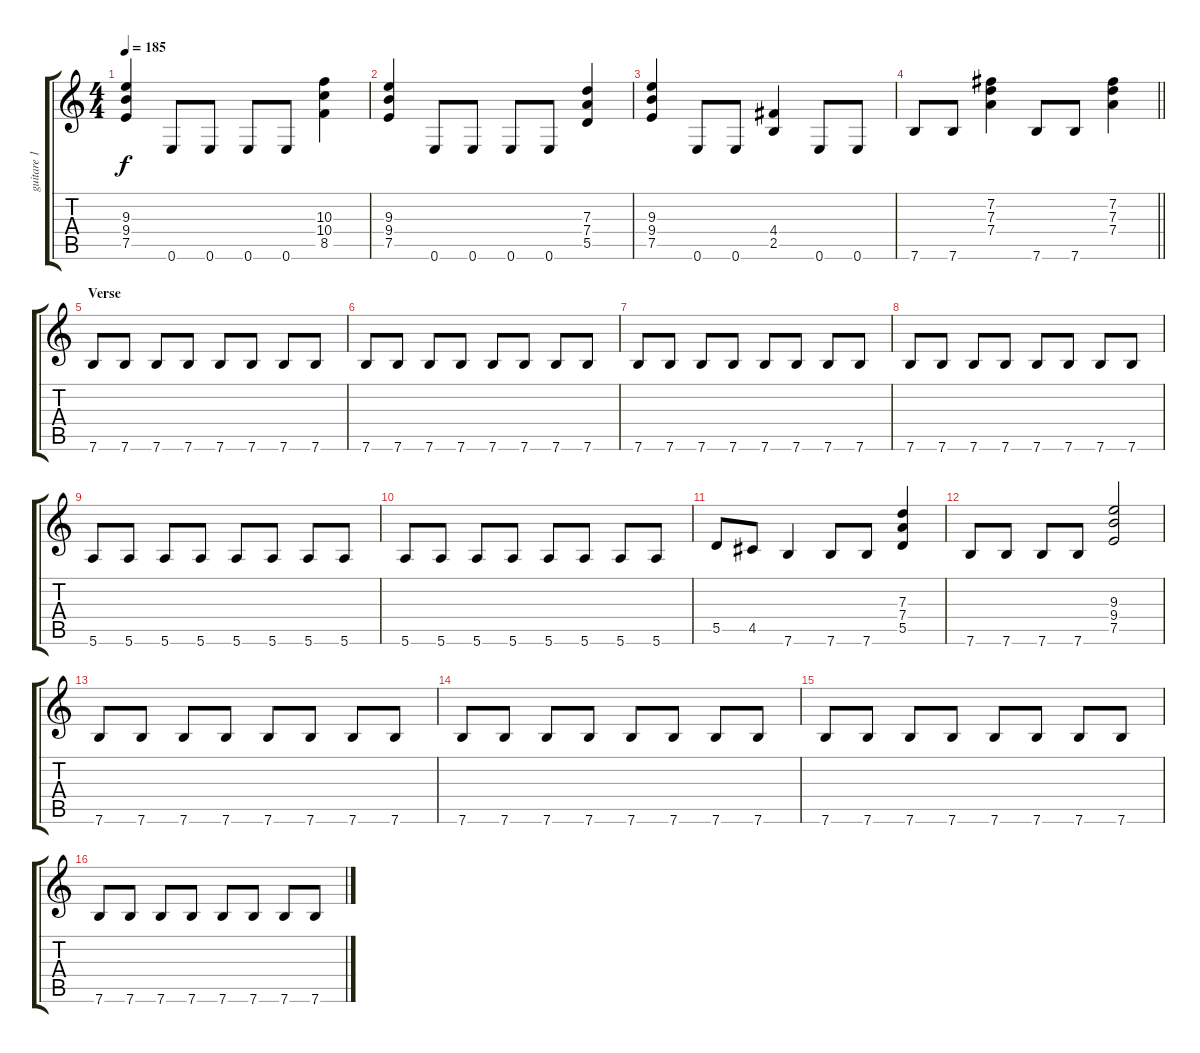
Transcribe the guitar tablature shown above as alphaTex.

\track ("guitare 1" "guitare 1") {instrument distortionguitar}
\staff {score tabs}
\tuning (E4 B3 G3 D3 A2 E2) {hide}
\ts (4 4)
\tempo 185
\clef g2
\ks c
(9.3 9.4 7.5).4{dy f} 0.6.8 0.6.8 0.6.8 0.6.8 (10.3 10.4 8.5).4 |
(9.3 9.4 7.5).4 0.6.8 0.6.8 0.6.8 0.6.8 (7.3 7.4 5.5).4 |
(9.3 9.4 7.5).4 0.6.8 0.6.8 (4.4 2.5).4 0.6.8 0.6.8 |
\barLineRight lightlight
7.6.8 7.6.8 (7.2 7.3 7.4).4 7.6.8 7.6.8 (7.2 7.3 7.4).4 |
\section ("" "Verse")
7.6.8 7.6.8 7.6.8 7.6.8 7.6.8 7.6.8 7.6.8 7.6.8 |
7.6.8 7.6.8 7.6.8 7.6.8 7.6.8 7.6.8 7.6.8 7.6.8 |
7.6.8 7.6.8 7.6.8 7.6.8 7.6.8 7.6.8 7.6.8 7.6.8 |
7.6.8 7.6.8 7.6.8 7.6.8 7.6.8 7.6.8 7.6.8 7.6.8 |
5.6.8 5.6.8 5.6.8 5.6.8 5.6.8 5.6.8 5.6.8 5.6.8 |
5.6.8 5.6.8 5.6.8 5.6.8 5.6.8 5.6.8 5.6.8 5.6.8 |
5.5.8 4.5.8 7.6.4 7.6.8 7.6.8 (7.3 7.4 5.5).4 |
7.6.8 7.6.8 7.6.8 7.6.8 (9.3 9.4 7.5).2 |
7.6.8 7.6.8 7.6.8 7.6.8 7.6.8 7.6.8 7.6.8 7.6.8 |
7.6.8 7.6.8 7.6.8 7.6.8 7.6.8 7.6.8 7.6.8 7.6.8 |
7.6.8 7.6.8 7.6.8 7.6.8 7.6.8 7.6.8 7.6.8 7.6.8 |
7.6.8 7.6.8 7.6.8 7.6.8 7.6.8 7.6.8 7.6.8 7.6.8
